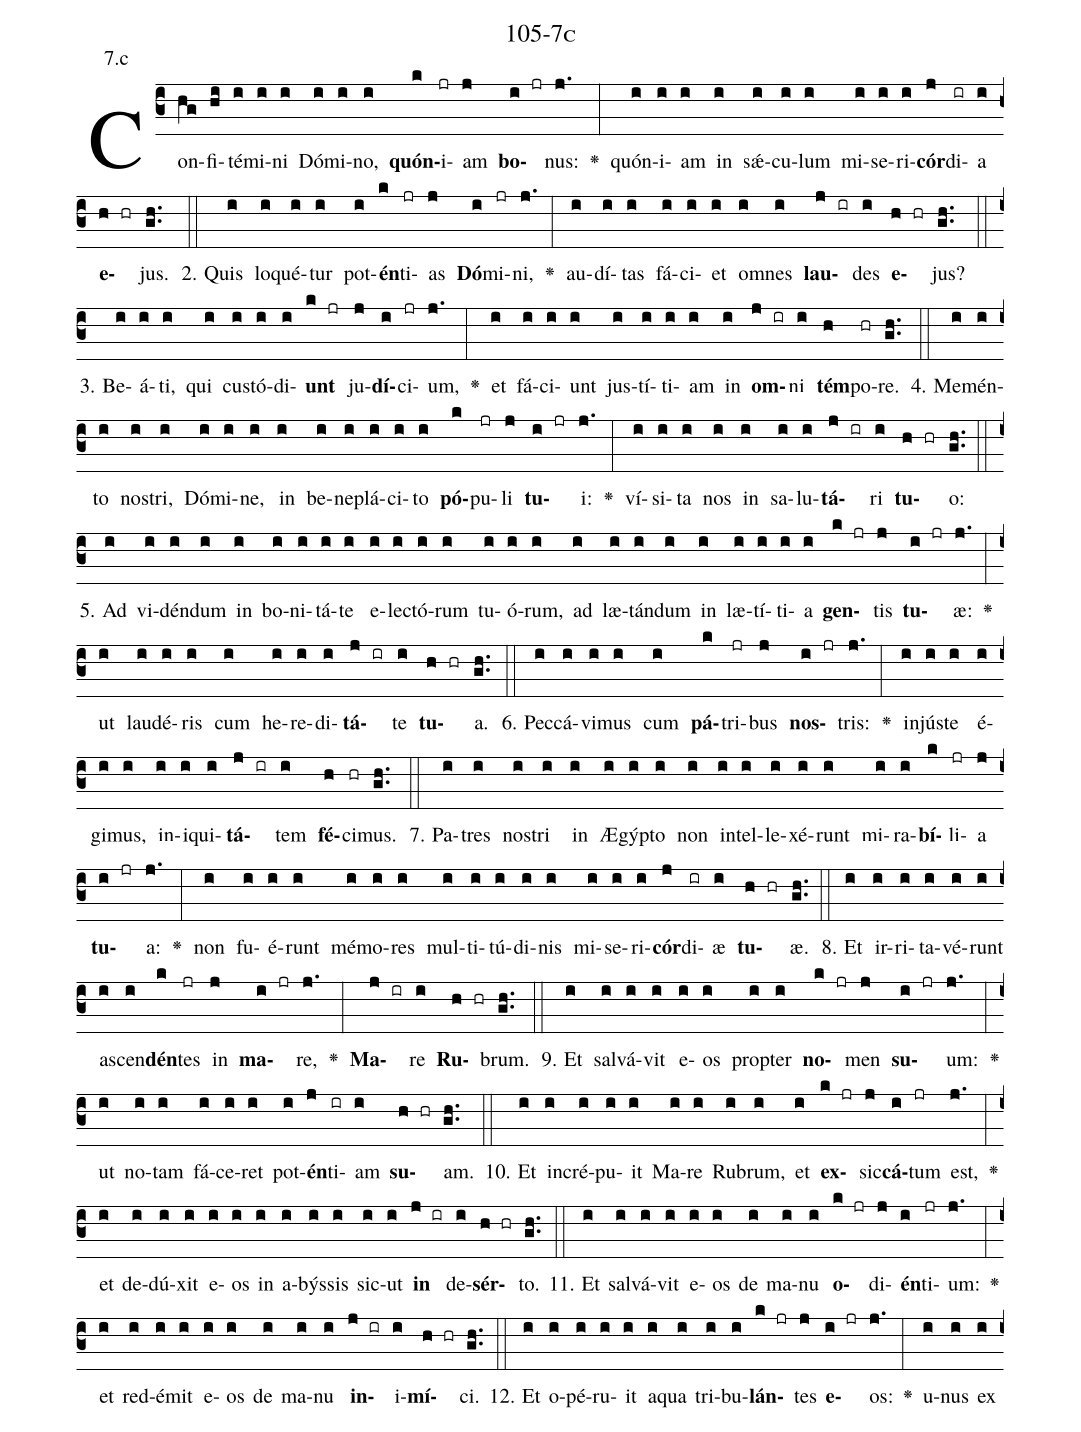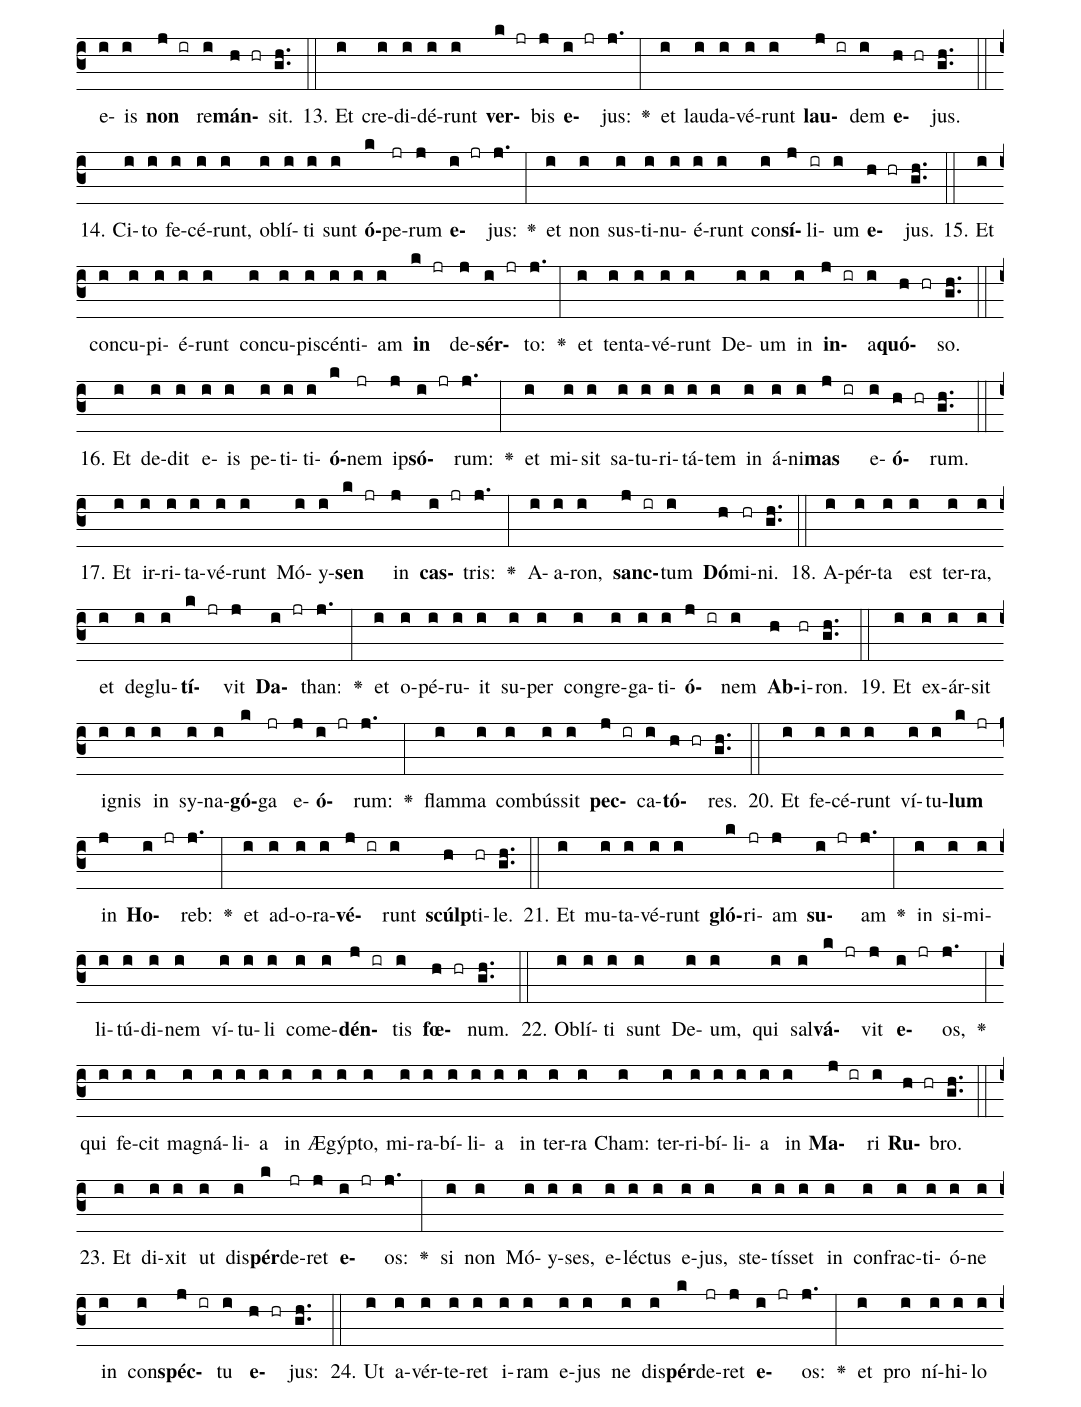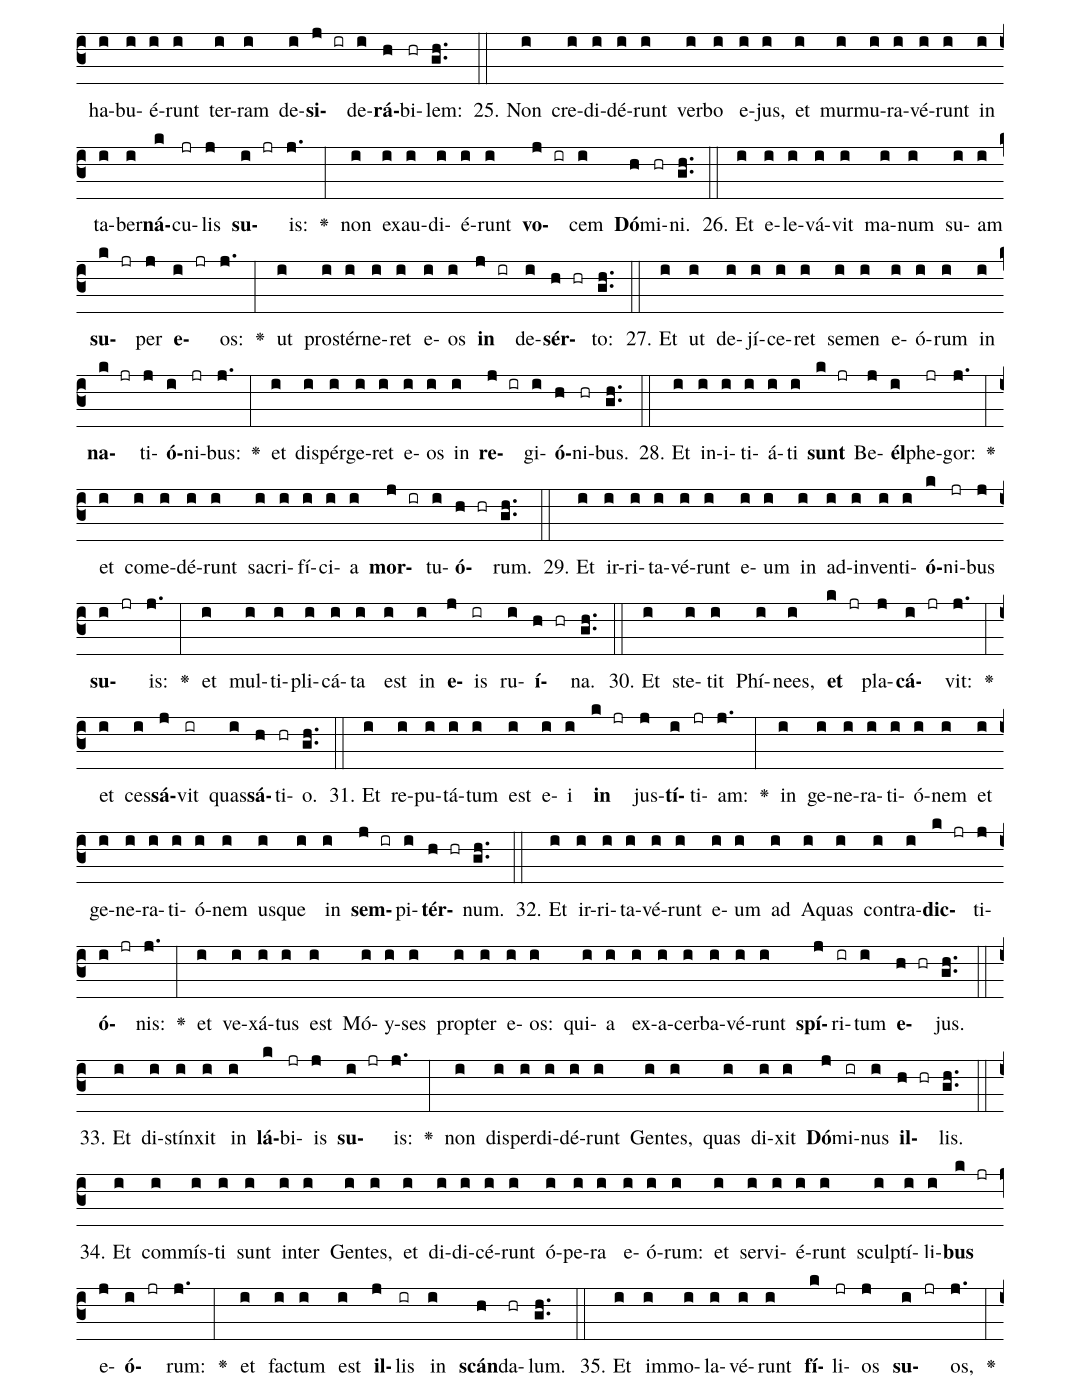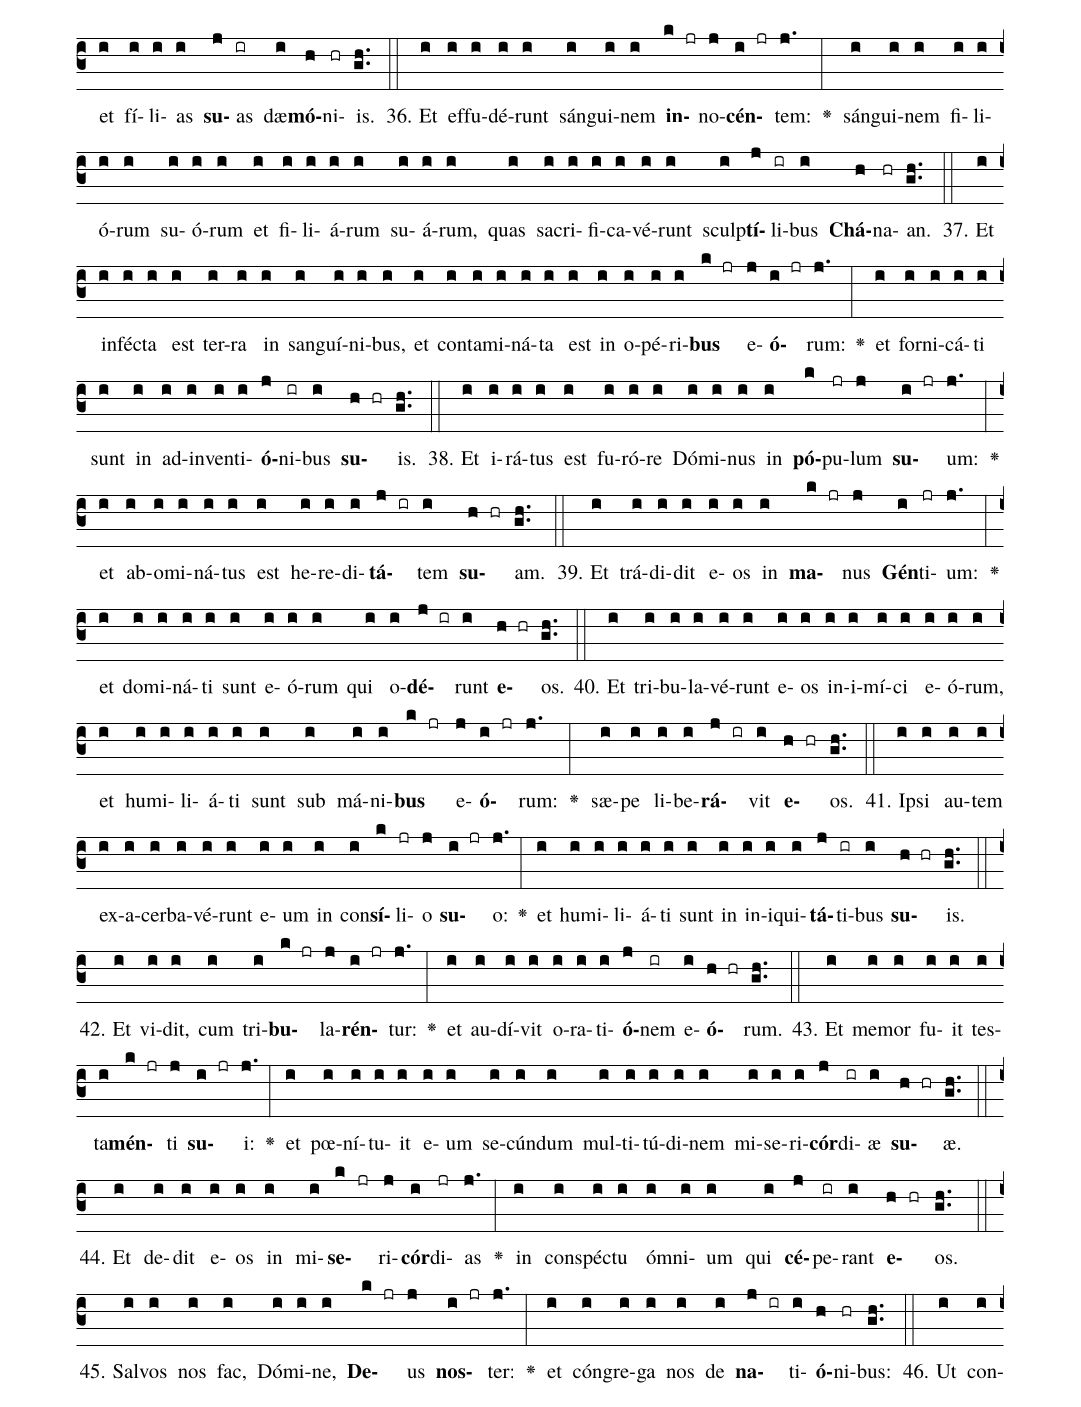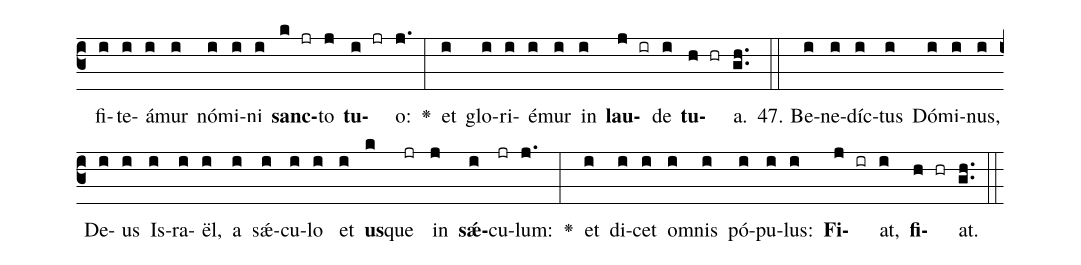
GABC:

name: 105-7c;
annotation: 7.c;
%%
(c3)Con(hg)fi(hi)té(i)mi(i)ni(i) Dó(i)mi(i)no,(i) <b>quón</b>(k)i(jr)am(j) <b>bo</b>(i jr)nus:(j.) <v>\greheightstar</v>(:) quón(i)i(i)am(i) in(i) sǽ(i)cu(i)lum(i) mi(i)se(i)ri(i)<b>cór</b>(j)di(ir)a(i) <b>e</b>(h hr)jus.(gh..) (::)
2. Quis(i) lo(i)qué(i)tur(i) pot(i)<b>én</b>(k)ti(jr)as(j) <b>Dó</b>(i)mi(jr)ni,(j.) <v>\greheightstar</v>(:) au(i)dí(i)tas(i) fá(i)ci(i)et(i) om(i)nes(i) <b>lau</b>(j ir)des(i) <b>e</b>(h hr)jus?(gh..) (::)
3. Be(i)á(i)ti,(i) qui(i) cus(i)tó(i)di(i)<b>unt</b>(k jr) ju(j)<b>dí</b>(i)ci(jr)um,(j.) <v>\greheightstar</v>(:) et(i) fá(i)ci(i)unt(i) jus(i)tí(i)ti(i)am(i) in(i) <b>om</b>(j ir)ni(i) <b>tém</b>(h)po(hr)re.(gh..) (::)
4. Me(i)mén(i)to(i) nos(i)tri,(i) Dó(i)mi(i)ne,(i) in(i) be(i)ne(i)plá(i)ci(i)to(i) <b>pó</b>(k)pu(jr)li(j) <b>tu</b>(i jr)i:(j.) <v>\greheightstar</v>(:) ví(i)si(i)ta(i) nos(i) in(i) sa(i)lu(i)<b>tá</b>(j ir)ri(i) <b>tu</b>(h hr)o:(gh..) (::)
5. Ad(i) vi(i)dén(i)dum(i) in(i) bo(i)ni(i)tá(i)te(i) e(i)lec(i)tó(i)rum(i) tu(i)ó(i)rum,(i) ad(i) læ(i)tán(i)dum(i) in(i) læ(i)tí(i)ti(i)a(i) <b>gen</b>(k jr)tis(j) <b>tu</b>(i jr)æ:(j.) <v>\greheightstar</v>(:) ut(i) lau(i)dé(i)ris(i) cum(i) he(i)re(i)di(i)<b>tá</b>(j ir)te(i) <b>tu</b>(h hr)a.(gh..) (::)
6. Pec(i)cá(i)vi(i)mus(i) cum(i) <b>pá</b>(k)tri(jr)bus(j) <b>nos</b>(i jr)tris:(j.) <v>\greheightstar</v>(:) in(i)jús(i)te(i) é(i)gi(i)mus,(i) in(i)i(i)qui(i)<b>tá</b>(j ir)tem(i) <b>fé</b>(h)ci(hr)mus.(gh..) (::)
7. Pa(i)tres(i) nos(i)tri(i) in(i) Æ(i)gýp(i)to(i) non(i) in(i)tel(i)le(i)xé(i)runt(i) mi(i)ra(i)<b>bí</b>(k)li(jr)a(j) <b>tu</b>(i jr)a:(j.) <v>\greheightstar</v>(:) non(i) fu(i)é(i)runt(i) mé(i)mo(i)res(i) mul(i)ti(i)tú(i)di(i)nis(i) mi(i)se(i)ri(i)<b>cór</b>(j)di(ir)æ(i) <b>tu</b>(h hr)æ.(gh..) (::)
8. Et(i) ir(i)ri(i)ta(i)vé(i)runt(i) a(i)scen(i)<b>dén</b>(k)tes(jr) in(j) <b>ma</b>(i jr)re,(j.) <v>\greheightstar</v>(:) <b>Ma</b>(j ir)re(i) <b>Ru</b>(h hr)brum.(gh..) (::)
9. Et(i) sal(i)vá(i)vit(i) e(i)os(i) prop(i)ter(i) <b>no</b>(k jr)men(j) <b>su</b>(i jr)um:(j.) <v>\greheightstar</v>(:) ut(i) no(i)tam(i) fá(i)ce(i)ret(i) pot(i)<b>én</b>(j)ti(ir)am(i) <b>su</b>(h hr)am.(gh..) (::)
10. Et(i) in(i)cré(i)pu(i)it(i) Ma(i)re(i) Ru(i)brum,(i) et(i) <b>ex</b>(k jr)sic(j)<b>cá</b>(i)tum(jr) est,(j.) <v>\greheightstar</v>(:) et(i) de(i)dú(i)xit(i) e(i)os(i) in(i) a(i)býs(i)sis(i) sic(i)ut(i) <b>in</b>(j ir) de(i)<b>sér</b>(h hr)to.(gh..) (::)
11. Et(i) sal(i)vá(i)vit(i) e(i)os(i) de(i) ma(i)nu(i) <b>o</b>(k jr)di(j)<b>én</b>(i)ti(jr)um:(j.) <v>\greheightstar</v>(:) et(i) red(i)é(i)mit(i) e(i)os(i) de(i) ma(i)nu(i) <b>in</b>(j ir)i(i)<b>mí</b>(h hr)ci.(gh..) (::)
12. Et(i) o(i)pé(i)ru(i)it(i) a(i)qua(i) tri(i)bu(i)<b>lán</b>(k jr)tes(j) <b>e</b>(i jr)os:(j.) <v>\greheightstar</v>(:) u(i)nus(i) ex(i) e(i)is(i) <b>non</b>(j ir) re(i)<b>mán</b>(h hr)sit.(gh..) (::)
13. Et(i) cre(i)di(i)dé(i)runt(i) <b>ver</b>(k jr)bis(j) <b>e</b>(i jr)jus:(j.) <v>\greheightstar</v>(:) et(i) lau(i)da(i)vé(i)runt(i) <b>lau</b>(j ir)dem(i) <b>e</b>(h hr)jus.(gh..) (::)
14. Ci(i)to(i) fe(i)cé(i)runt,(i) ob(i)lí(i)ti(i) sunt(i) <b>ó</b>(k)pe(jr)rum(j) <b>e</b>(i jr)jus:(j.) <v>\greheightstar</v>(:) et(i) non(i) sus(i)ti(i)nu(i)é(i)runt(i) con(i)<b>sí</b>(j)li(ir)um(i) <b>e</b>(h hr)jus.(gh..) (::)
15. Et(i) con(i)cu(i)pi(i)é(i)runt(i) con(i)cu(i)pi(i)scén(i)ti(i)am(i) <b>in</b>(k jr) de(j)<b>sér</b>(i jr)to:(j.) <v>\greheightstar</v>(:) et(i) ten(i)ta(i)vé(i)runt(i) De(i)um(i) in(i) <b>in</b>(j ir)a(i)<b>quó</b>(h hr)so.(gh..) (::)
16. Et(i) de(i)dit(i) e(i)is(i) pe(i)ti(i)ti(i)<b>ó</b>(k)nem(jr) ip(j)<b>só</b>(i jr)rum:(j.) <v>\greheightstar</v>(:) et(i) mi(i)sit(i) sa(i)tu(i)ri(i)tá(i)tem(i) in(i) á(i)ni(i)<b>mas</b>(j ir) e(i)<b>ó</b>(h hr)rum.(gh..) (::)
17. Et(i) ir(i)ri(i)ta(i)vé(i)runt(i) Mó(i)y(i)<b>sen</b>(k jr) in(j) <b>cas</b>(i jr)tris:(j.) <v>\greheightstar</v>(:) A(i)a(i)ron,(i) <b>sanc</b>(j ir)tum(i) <b>Dó</b>(h)mi(hr)ni.(gh..) (::)
18. A(i)pér(i)ta(i) est(i) ter(i)ra,(i) et(i) de(i)glu(i)<b>tí</b>(k jr)vit(j) <b>Da</b>(i jr)than:(j.) <v>\greheightstar</v>(:) et(i) o(i)pé(i)ru(i)it(i) su(i)per(i) con(i)gre(i)ga(i)ti(i)<b>ó</b>(j ir)nem(i) <b>Ab</b>(h)i(hr)ron.(gh..) (::)
19. Et(i) ex(i)ár(i)sit(i) i(i)gnis(i) in(i) sy(i)na(i)<b>gó</b>(k)ga(jr) e(j)<b>ó</b>(i jr)rum:(j.) <v>\greheightstar</v>(:) flam(i)ma(i) com(i)bús(i)sit(i) <b>pec</b>(j ir)ca(i)<b>tó</b>(h hr)res.(gh..) (::)
20. Et(i) fe(i)cé(i)runt(i) ví(i)tu(i)<b>lum</b>(k jr) in(j) <b>Ho</b>(i jr)reb:(j.) <v>\greheightstar</v>(:) et(i) ad(i)o(i)ra(i)<b>vé</b>(j ir)runt(i) <b>scúlp</b>(h)ti(hr)le.(gh..) (::)
21. Et(i) mu(i)ta(i)vé(i)runt(i) <b>gló</b>(k)ri(jr)am(j) <b>su</b>(i jr)am(j.) <v>\greheightstar</v>(:) in(i) si(i)mi(i)li(i)tú(i)di(i)nem(i) ví(i)tu(i)li(i) com(i)e(i)<b>dén</b>(j ir)tis(i) <b>fœ</b>(h hr)num.(gh..) (::)
22. Ob(i)lí(i)ti(i) sunt(i) De(i)um,(i) qui(i) sal(i)<b>vá</b>(k jr)vit(j) <b>e</b>(i jr)os,(j.) <v>\greheightstar</v>(:) qui(i) fe(i)cit(i) ma(i)gná(i)li(i)a(i) in(i) Æ(i)gýp(i)to,(i) mi(i)ra(i)bí(i)li(i)a(i) in(i) ter(i)ra(i) Cham:(i) ter(i)ri(i)bí(i)li(i)a(i) in(i) <b>Ma</b>(j ir)ri(i) <b>Ru</b>(h hr)bro.(gh..) (::)
23. Et(i) di(i)xit(i) ut(i) dis(i)<b>pér</b>(k)de(jr)ret(j) <b>e</b>(i jr)os:(j.) <v>\greheightstar</v>(:) si(i) non(i) Mó(i)y(i)ses,(i) e(i)léc(i)tus(i) e(i)jus,(i) ste(i)tís(i)set(i) in(i) con(i)frac(i)ti(i)ó(i)ne(i) in(i) con(i)<b>spéc</b>(j ir)tu(i) <b>e</b>(h hr)jus:(gh..) (::)
24. Ut(i) a(i)vér(i)te(i)ret(i) i(i)ram(i) e(i)jus(i) ne(i) dis(i)<b>pér</b>(k)de(jr)ret(j) <b>e</b>(i jr)os:(j.) <v>\greheightstar</v>(:) et(i) pro(i) ní(i)hi(i)lo(i) ha(i)bu(i)é(i)runt(i) ter(i)ram(i) de(i)<b>si</b>(j ir)de(i)<b>rá</b>(h)bi(hr)lem:(gh..) (::)
25. Non(i) cre(i)di(i)dé(i)runt(i) ver(i)bo(i) e(i)jus,(i) et(i) mur(i)mu(i)ra(i)vé(i)runt(i) in(i) ta(i)ber(i)<b>ná</b>(k)cu(jr)lis(j) <b>su</b>(i jr)is:(j.) <v>\greheightstar</v>(:) non(i) ex(i)au(i)di(i)é(i)runt(i) <b>vo</b>(j ir)cem(i) <b>Dó</b>(h)mi(hr)ni.(gh..) (::)
26. Et(i) e(i)le(i)vá(i)vit(i) ma(i)num(i) su(i)am(i) <b>su</b>(k jr)per(j) <b>e</b>(i jr)os:(j.) <v>\greheightstar</v>(:) ut(i) pro(i)stér(i)ne(i)ret(i) e(i)os(i) <b>in</b>(j ir) de(i)<b>sér</b>(h hr)to:(gh..) (::)
27. Et(i) ut(i) de(i)jí(i)ce(i)ret(i) se(i)men(i) e(i)ó(i)rum(i) in(i) <b>na</b>(k jr)ti(j)<b>ó</b>(i)ni(jr)bus:(j.) <v>\greheightstar</v>(:) et(i) di(i)spér(i)ge(i)ret(i) e(i)os(i) in(i) <b>re</b>(j ir)gi(i)<b>ó</b>(h)ni(hr)bus.(gh..) (::)
28. Et(i) in(i)i(i)ti(i)á(i)ti(i) <b>sunt</b>(k jr) Be(j)<b>él</b>(i)phe(jr)gor:(j.) <v>\greheightstar</v>(:) et(i) com(i)e(i)dé(i)runt(i) sa(i)cri(i)fí(i)ci(i)a(i) <b>mor</b>(j ir)tu(i)<b>ó</b>(h hr)rum.(gh..) (::)
29. Et(i) ir(i)ri(i)ta(i)vé(i)runt(i) e(i)um(i) in(i) ad(i)in(i)ven(i)ti(i)<b>ó</b>(k)ni(jr)bus(j) <b>su</b>(i jr)is:(j.) <v>\greheightstar</v>(:) et(i) mul(i)ti(i)pli(i)cá(i)ta(i) est(i) in(i) <b>e</b>(j)is(ir) ru(i)<b>í</b>(h hr)na.(gh..) (::)
30. Et(i) ste(i)tit(i) Phí(i)nees,(i) <b>et</b>(k jr) pla(j)<b>cá</b>(i jr)vit:(j.) <v>\greheightstar</v>(:) et(i) ces(i)<b>sá</b>(j)vit(ir) quas(i)<b>sá</b>(h)ti(hr)o.(gh..) (::)
31. Et(i) re(i)pu(i)tá(i)tum(i) est(i) e(i)i(i) <b>in</b>(k jr) jus(j)<b>tí</b>(i)ti(jr)am:(j.) <v>\greheightstar</v>(:) in(i) ge(i)ne(i)ra(i)ti(i)ó(i)nem(i) et(i) ge(i)ne(i)ra(i)ti(i)ó(i)nem(i) us(i)que(i) in(i) <b>sem</b>(j ir)pi(i)<b>tér</b>(h hr)num.(gh..) (::)
32. Et(i) ir(i)ri(i)ta(i)vé(i)runt(i) e(i)um(i) ad(i) A(i)quas(i) con(i)tra(i)<b>dic</b>(k jr)ti(j)<b>ó</b>(i jr)nis:(j.) <v>\greheightstar</v>(:) et(i) ve(i)xá(i)tus(i) est(i) Mó(i)y(i)ses(i) prop(i)ter(i) e(i)os:(i) qui(i)a(i) ex(i)a(i)cer(i)ba(i)vé(i)runt(i) <b>spí</b>(j)ri(ir)tum(i) <b>e</b>(h hr)jus.(gh..) (::)
33. Et(i) di(i)stín(i)xit(i) in(i) <b>lá</b>(k)bi(jr)is(j) <b>su</b>(i jr)is:(j.) <v>\greheightstar</v>(:) non(i) dis(i)per(i)di(i)dé(i)runt(i) Gen(i)tes,(i) quas(i) di(i)xit(i) <b>Dó</b>(j)mi(ir)nus(i) <b>il</b>(h hr)lis.(gh..) (::)
34. Et(i) com(i)mís(i)ti(i) sunt(i) in(i)ter(i) Gen(i)tes,(i) et(i) di(i)di(i)cé(i)runt(i) ó(i)pe(i)ra(i) e(i)ó(i)rum:(i) et(i) ser(i)vi(i)é(i)runt(i) sculp(i)tí(i)li(i)<b>bus</b>(k jr) e(j)<b>ó</b>(i jr)rum:(j.) <v>\greheightstar</v>(:) et(i) fac(i)tum(i) est(i) <b>il</b>(j)lis(ir) in(i) <b>scán</b>(h)da(hr)lum.(gh..) (::)
35. Et(i) im(i)mo(i)la(i)vé(i)runt(i) <b>fí</b>(k)li(jr)os(j) <b>su</b>(i jr)os,(j.) <v>\greheightstar</v>(:) et(i) fí(i)li(i)as(i) <b>su</b>(j)as(ir) dæ(i)<b>mó</b>(h)ni(hr)is.(gh..) (::)
36. Et(i) ef(i)fu(i)dé(i)runt(i) sán(i)gui(i)nem(i) <b>in</b>(k jr)no(j)<b>cén</b>(i jr)tem:(j.) <v>\greheightstar</v>(:) sán(i)gui(i)nem(i) fi(i)li(i)ó(i)rum(i) su(i)ó(i)rum(i) et(i) fi(i)li(i)á(i)rum(i) su(i)á(i)rum,(i) quas(i) sa(i)cri(i)fi(i)ca(i)vé(i)runt(i) sculp(i)<b>tí</b>(j)li(ir)bus(i) <b>Chá</b>(h)na(hr)an.(gh..) (::)
37. Et(i) in(i)féc(i)ta(i) est(i) ter(i)ra(i) in(i) san(i)guí(i)ni(i)bus,(i) et(i) con(i)ta(i)mi(i)ná(i)ta(i) est(i) in(i) o(i)pé(i)ri(i)<b>bus</b>(k jr) e(j)<b>ó</b>(i jr)rum:(j.) <v>\greheightstar</v>(:) et(i) for(i)ni(i)cá(i)ti(i) sunt(i) in(i) ad(i)in(i)ven(i)ti(i)<b>ó</b>(j)ni(ir)bus(i) <b>su</b>(h hr)is.(gh..) (::)
38. Et(i) i(i)rá(i)tus(i) est(i) fu(i)ró(i)re(i) Dó(i)mi(i)nus(i) in(i) <b>pó</b>(k)pu(jr)lum(j) <b>su</b>(i jr)um:(j.) <v>\greheightstar</v>(:) et(i) ab(i)o(i)mi(i)ná(i)tus(i) est(i) he(i)re(i)di(i)<b>tá</b>(j ir)tem(i) <b>su</b>(h hr)am.(gh..) (::)
39. Et(i) trá(i)di(i)dit(i) e(i)os(i) in(i) <b>ma</b>(k jr)nus(j) <b>Gén</b>(i)ti(jr)um:(j.) <v>\greheightstar</v>(:) et(i) do(i)mi(i)ná(i)ti(i) sunt(i) e(i)ó(i)rum(i) qui(i) o(i)<b>dé</b>(j ir)runt(i) <b>e</b>(h hr)os.(gh..) (::)
40. Et(i) tri(i)bu(i)la(i)vé(i)runt(i) e(i)os(i) in(i)i(i)mí(i)ci(i) e(i)ó(i)rum,(i) et(i) hu(i)mi(i)li(i)á(i)ti(i) sunt(i) sub(i) má(i)ni(i)<b>bus</b>(k jr) e(j)<b>ó</b>(i jr)rum:(j.) <v>\greheightstar</v>(:) sæ(i)pe(i) li(i)be(i)<b>rá</b>(j ir)vit(i) <b>e</b>(h hr)os.(gh..) (::)
41. Ip(i)si(i) au(i)tem(i) ex(i)a(i)cer(i)ba(i)vé(i)runt(i) e(i)um(i) in(i) con(i)<b>sí</b>(k)li(jr)o(j) <b>su</b>(i jr)o:(j.) <v>\greheightstar</v>(:) et(i) hu(i)mi(i)li(i)á(i)ti(i) sunt(i) in(i) in(i)i(i)qui(i)<b>tá</b>(j)ti(ir)bus(i) <b>su</b>(h hr)is.(gh..) (::)
42. Et(i) vi(i)dit,(i) cum(i) tri(i)<b>bu</b>(k jr)la(j)<b>rén</b>(i jr)tur:(j.) <v>\greheightstar</v>(:) et(i) au(i)dí(i)vit(i) o(i)ra(i)ti(i)<b>ó</b>(j)nem(ir) e(i)<b>ó</b>(h hr)rum.(gh..) (::)
43. Et(i) me(i)mor(i) fu(i)it(i) tes(i)ta(i)<b>mén</b>(k jr)ti(j) <b>su</b>(i jr)i:(j.) <v>\greheightstar</v>(:) et(i) pœ(i)ní(i)tu(i)it(i) e(i)um(i) se(i)cún(i)dum(i) mul(i)ti(i)tú(i)di(i)nem(i) mi(i)se(i)ri(i)<b>cór</b>(j)di(ir)æ(i) <b>su</b>(h hr)æ.(gh..) (::)
44. Et(i) de(i)dit(i) e(i)os(i) in(i) mi(i)<b>se</b>(k jr)ri(j)<b>cór</b>(i)di(jr)as(j.) <v>\greheightstar</v>(:) in(i) con(i)spéc(i)tu(i) óm(i)ni(i)um(i) qui(i) <b>cé</b>(j)pe(ir)rant(i) <b>e</b>(h hr)os.(gh..) (::)
45. Sal(i)vos(i) nos(i) fac,(i) Dó(i)mi(i)ne,(i) <b>De</b>(k jr)us(j) <b>nos</b>(i jr)ter:(j.) <v>\greheightstar</v>(:) et(i) cón(i)gre(i)ga(i) nos(i) de(i) <b>na</b>(j ir)ti(i)<b>ó</b>(h)ni(hr)bus:(gh..) (::)
46. Ut(i) con(i)fi(i)te(i)á(i)mur(i) nó(i)mi(i)ni(i) <b>sanc</b>(k jr)to(j) <b>tu</b>(i jr)o:(j.) <v>\greheightstar</v>(:) et(i) glo(i)ri(i)é(i)mur(i) in(i) <b>lau</b>(j ir)de(i) <b>tu</b>(h hr)a.(gh..) (::)
47. Be(i)ne(i)díc(i)tus(i) Dó(i)mi(i)nus,(i) De(i)us(i) Is(i)ra(i)ël,(i) a(i) sǽ(i)cu(i)lo(i) et(i) <b>us</b>(k)que(jr) in(j) <b>sǽ</b>(i)cu(jr)lum:(j.) <v>\greheightstar</v>(:) et(i) di(i)cet(i) om(i)nis(i) pó(i)pu(i)lus:(i) <b>Fi</b>(j ir)at,(i) <b>fi</b>(h hr)at.(gh..) (::)
